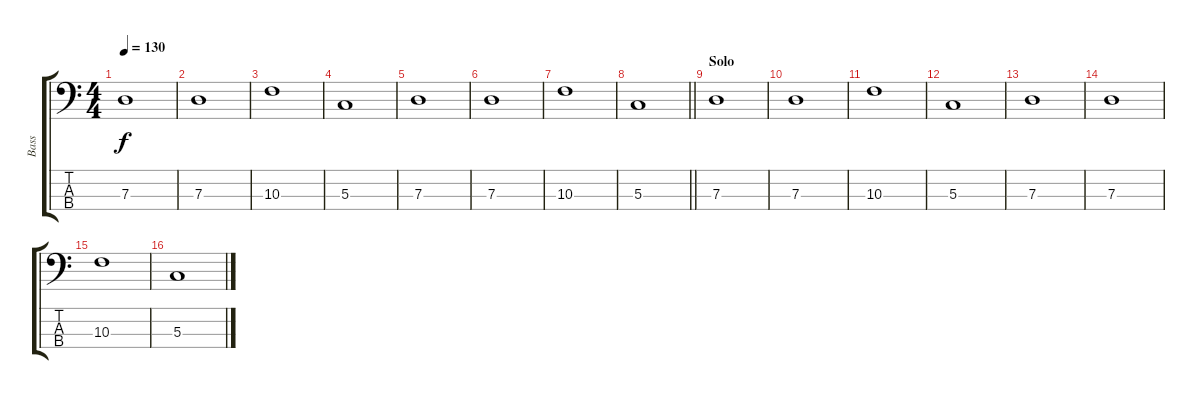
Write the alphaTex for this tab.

\track ("Bass" "Bass") {instrument electricbassfinger}
\staff {score tabs}
\tuning (F2 C2 G1 C1) {hide}
\ts (4 4)
\tempo 130
\clef f4
\ks c
7.3.1{dy f} |
7.3.1 |
10.3.1 |
5.3.1 |
7.3.1 |
7.3.1 |
10.3.1 |
\barLineRight lightlight
5.3.1 |
\section ("" "Solo")
7.3.1 |
7.3.1 |
10.3.1 |
5.3.1 |
7.3.1 |
7.3.1 |
10.3.1 |
5.3.1
